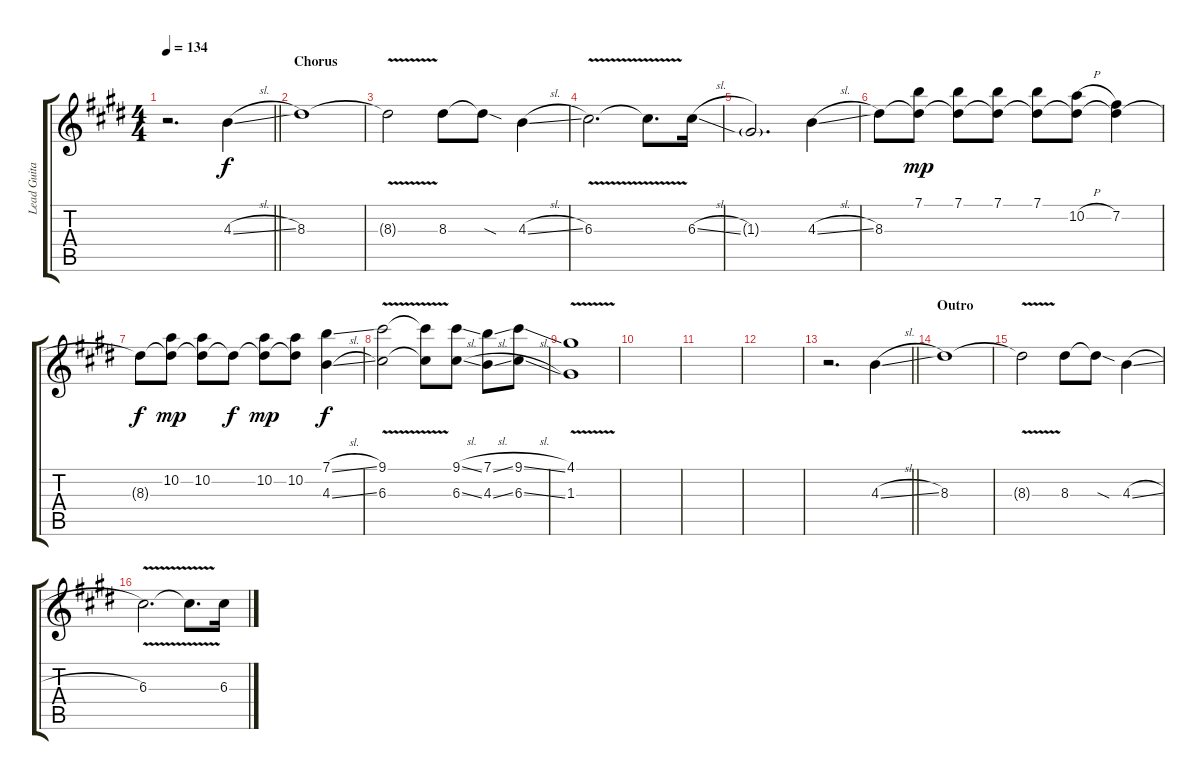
\track ("Lead Guitar" "Lead Guita") {instrument overdrivenguitar}
\staff {score tabs}
\tuning (E4 B3 G3 D3 A2 E2) {hide}
\ts (4 4)
\tempo 134
\clef g2
\barLineRight lightlight
\ks e
r.2{d dy f} 4.3{sl}.4 |
\section ("" "Chorus")
8.3.1 |
8.3{v t}.2 8.3.8 8.3{sod t}.8 4.3{sl}.4 |
6.3{v}.2{d} 6.3{t}.8{d} 6.3{sl}.16 |
1.3{g}.2{d} 4.3{sl}.4 |
8.3.8 (7.1 8.3{t}).8{dy mp} (7.1 8.3{t}).8 (7.1 8.3{t}).8 (7.1 8.3{t}).8 (10.2{h} 8.3{t}).8 (7.2 8.3{t}).4 |
8.3{t}.8{dy f} (10.2 8.3{t}).8{dy mp} (10.2 8.3{t}).8 8.3{t}.8{dy f} (10.2 8.3{t}).8{dy mp} (10.2 8.3{t}).8 (7.1{sl} 4.3{sl}).4{dy f} |
(9.1{v} 6.3{v}).2 (9.1{t} 6.3{t}).8 (9.1{sl} 6.3{sl}).8 (7.1{sl} 4.3{sl}).8 (9.1{sl} 6.3{sl}).8 |
(4.1{v} 1.3{v}).1 |
|
|
|
\barLineRight lightlight
r.2{d} 4.3{sl}.4 |
\section ("" "Outro")
8.3.1 |
8.3{v t}.2 8.3.8 8.3{sod t}.8 4.3{sl}.4 |
6.3{v}.2{d} 6.3{t}.8{d} 6.3{sl}.16
